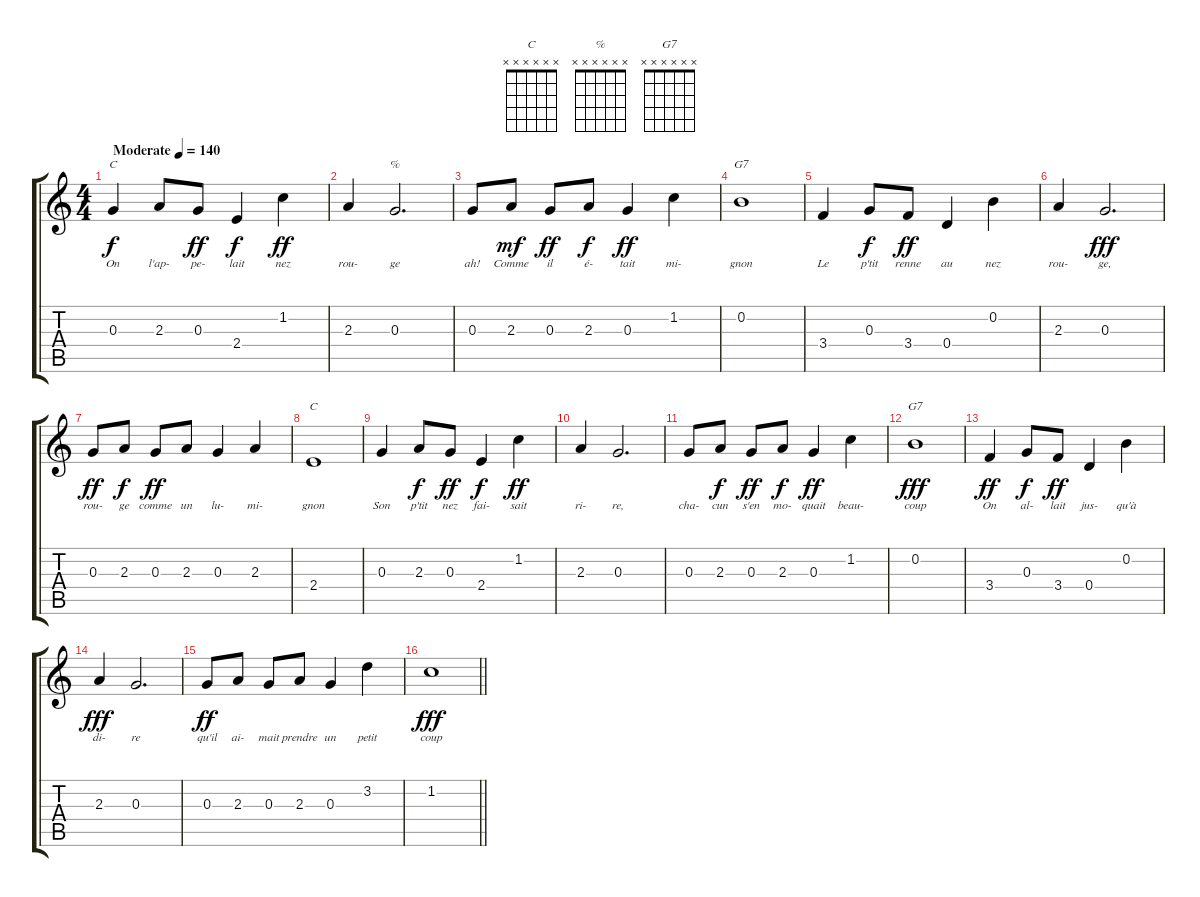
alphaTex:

\track "" {instrument acousticguitarnylon}
\staff {score tabs}
\tuning (E4 B3 G3 D3 A2 E2) {hide}
\chord ("C" 0 1 0 2 3 x)
\chord ("%" x x x x x x)
\chord ("G7" 1 0 0 0 2 3)
\chord ("C" x x x x x x)
\chord ("G7" x x x x x x)
\ts (4 4)
\tempo (140 "Moderate")
\clef g2
\ks c
0.3.4{ch "C" lyrics (0 "On") lyrics (1 "") lyrics (2 "") lyrics (3 "") lyrics (4 "") dy f instrument acousticguitarnylon} 2.3.8{lyrics (0 "l'ap-") lyrics (1 "") lyrics (2 "") lyrics (3 "") lyrics (4 "")} 0.3.8{lyrics (0 "pe-") lyrics (1 "") lyrics (2 "") lyrics (3 "") lyrics (4 "") dy ff} 2.4.4{lyrics (0 "lait") lyrics (1 "") lyrics (2 "") lyrics (3 "") lyrics (4 "") dy f} 1.2.4{lyrics (0 "nez") lyrics (1 "") lyrics (2 "") lyrics (3 "") lyrics (4 "") dy ff} |
2.3.4{lyrics (0 "rou-") lyrics (1 "") lyrics (2 "") lyrics (3 "") lyrics (4 "")} 0.3.2{d ch "%" lyrics (0 "ge") lyrics (1 "") lyrics (2 "") lyrics (3 "") lyrics (4 "")} |
0.3.8{lyrics (0 "ah!") lyrics (1 "") lyrics (2 "") lyrics (3 "") lyrics (4 "")} 2.3.8{lyrics (0 "Comme") lyrics (1 "") lyrics (2 "") lyrics (3 "") lyrics (4 "") dy mf} 0.3.8{lyrics (0 "il") lyrics (1 "") lyrics (2 "") lyrics (3 "") lyrics (4 "") dy ff} 2.3.8{lyrics (0 "é-") lyrics (1 "") lyrics (2 "") lyrics (3 "") lyrics (4 "") dy f} 0.3.4{lyrics (0 "tait") lyrics (1 "") lyrics (2 "") lyrics (3 "") lyrics (4 "") dy ff} 1.2.4{lyrics (0 "mi-") lyrics (1 "") lyrics (2 "") lyrics (3 "") lyrics (4 "")} |
0.2.1{ch "G7" lyrics (0 "gnon") lyrics (1 "") lyrics (2 "") lyrics (3 "") lyrics (4 "")} |
3.4.4{lyrics (0 "Le") lyrics (1 "") lyrics (2 "") lyrics (3 "") lyrics (4 "")} 0.3.8{lyrics (0 "p'tit") lyrics (1 "") lyrics (2 "") lyrics (3 "") lyrics (4 "") dy f} 3.4.8{lyrics (0 "renne") lyrics (1 "") lyrics (2 "") lyrics (3 "") lyrics (4 "") dy ff} 0.4.4{lyrics (0 "au") lyrics (1 "") lyrics (2 "") lyrics (3 "") lyrics (4 "")} 0.2.4{lyrics (0 "nez") lyrics (1 "") lyrics (2 "") lyrics (3 "") lyrics (4 "")} |
2.3.4{lyrics (0 "rou-") lyrics (1 "") lyrics (2 "") lyrics (3 "") lyrics (4 "")} 0.3.2{d lyrics (0 "ge,") lyrics (1 "") lyrics (2 "") lyrics (3 "") lyrics (4 "") dy fff} |
0.3.8{lyrics (0 "rou-") lyrics (1 "") lyrics (2 "") lyrics (3 "") lyrics (4 "") dy ff} 2.3.8{lyrics (0 "ge") lyrics (1 "") lyrics (2 "") lyrics (3 "") lyrics (4 "") dy f} 0.3.8{lyrics (0 "comme") lyrics (1 "") lyrics (2 "") lyrics (3 "") lyrics (4 "") dy ff} 2.3.8{lyrics (0 "un") lyrics (1 "") lyrics (2 "") lyrics (3 "") lyrics (4 "")} 0.3.4{lyrics (0 "lu-") lyrics (1 "") lyrics (2 "") lyrics (3 "") lyrics (4 "")} 2.3.4{lyrics (0 "mi-") lyrics (1 "") lyrics (2 "") lyrics (3 "") lyrics (4 "")} |
2.4.1{ch "C" lyrics (0 "gnon") lyrics (1 "") lyrics (2 "") lyrics (3 "") lyrics (4 "")} |
0.3.4{lyrics (0 "Son") lyrics (1 "") lyrics (2 "") lyrics (3 "") lyrics (4 "")} 2.3.8{lyrics (0 "p'tit") lyrics (1 "") lyrics (2 "") lyrics (3 "") lyrics (4 "") dy f} 0.3.8{lyrics (0 "nez") lyrics (1 "") lyrics (2 "") lyrics (3 "") lyrics (4 "") dy ff} 2.4.4{lyrics (0 "fai-") lyrics (1 "") lyrics (2 "") lyrics (3 "") lyrics (4 "") dy f} 1.2.4{lyrics (0 "sait") lyrics (1 "") lyrics (2 "") lyrics (3 "") lyrics (4 "") dy ff} |
2.3.4{lyrics (0 "ri-") lyrics (1 "") lyrics (2 "") lyrics (3 "") lyrics (4 "")} 0.3.2{d lyrics (0 "re,") lyrics (1 "") lyrics (2 "") lyrics (3 "") lyrics (4 "")} |
0.3.8{lyrics (0 "cha-") lyrics (1 "") lyrics (2 "") lyrics (3 "") lyrics (4 "")} 2.3.8{lyrics (0 "cun") lyrics (1 "") lyrics (2 "") lyrics (3 "") lyrics (4 "") dy f} 0.3.8{lyrics (0 "s'en") lyrics (1 "") lyrics (2 "") lyrics (3 "") lyrics (4 "") dy ff} 2.3.8{lyrics (0 "mo-") lyrics (1 "") lyrics (2 "") lyrics (3 "") lyrics (4 "") dy f} 0.3.4{lyrics (0 "quait") lyrics (1 "") lyrics (2 "") lyrics (3 "") lyrics (4 "") dy ff} 1.2.4{lyrics (0 "beau-") lyrics (1 "") lyrics (2 "") lyrics (3 "") lyrics (4 "")} |
0.2.1{ch "G7" lyrics (0 "coup") lyrics (1 "") lyrics (2 "") lyrics (3 "") lyrics (4 "") dy fff} |
3.4.4{lyrics (0 "On") lyrics (1 "") lyrics (2 "") lyrics (3 "") lyrics (4 "") dy ff} 0.3.8{lyrics (0 "al-") lyrics (1 "") lyrics (2 "") lyrics (3 "") lyrics (4 "") dy f} 3.4.8{lyrics (0 "lait") lyrics (1 "") lyrics (2 "") lyrics (3 "") lyrics (4 "") dy ff} 0.4.4{lyrics (0 "jus-") lyrics (1 "") lyrics (2 "") lyrics (3 "") lyrics (4 "")} 0.2.4{lyrics (0 "qu'à") lyrics (1 "") lyrics (2 "") lyrics (3 "") lyrics (4 "")} |
2.3.4{lyrics (0 "di-") lyrics (1 "") lyrics (2 "") lyrics (3 "") lyrics (4 "") dy fff} 0.3.2{d lyrics (0 "re") lyrics (1 "") lyrics (2 "") lyrics (3 "") lyrics (4 "")} |
0.3.8{lyrics (0 "qu'il") lyrics (1 "") lyrics (2 "") lyrics (3 "") lyrics (4 "") dy ff} 2.3.8{lyrics (0 "ai-") lyrics (1 "") lyrics (2 "") lyrics (3 "") lyrics (4 "")} 0.3.8{lyrics (0 "mait") lyrics (1 "") lyrics (2 "") lyrics (3 "") lyrics (4 "")} 2.3.8{lyrics (0 "prendre") lyrics (1 "") lyrics (2 "") lyrics (3 "") lyrics (4 "")} 0.3.4{lyrics (0 "un") lyrics (1 "") lyrics (2 "") lyrics (3 "") lyrics (4 "")} 3.2.4{lyrics (0 "petit") lyrics (1 "") lyrics (2 "") lyrics (3 "") lyrics (4 "")} |
\barLineRight lightlight
1.2.1{lyrics (0 "coup") lyrics (1 "") lyrics (2 "") lyrics (3 "") lyrics (4 "") dy fff}
